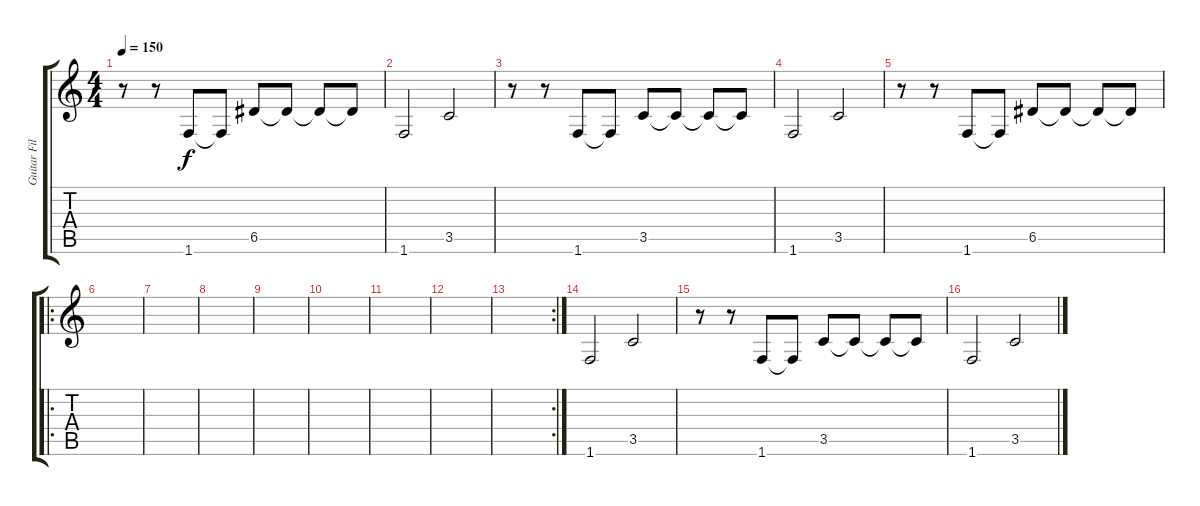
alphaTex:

\track ("Guitar Fills 2" "Guitar Fil") {instrument electricguitarclean}
\staff {score tabs}
\tuning (E4 B3 G3 D3 A2 E2) {hide}
\ts (4 4)
\tempo 150
\clef g2
\ks c
r.8{dy f} r.8 1.6.8 1.6{t}.8 6.5.8 6.5{t}.8 6.5{t}.8 6.5{t}.8 |
1.6.2 3.5.2 |
r.8 r.8 1.6.8 1.6{t}.8 3.5.8 3.5{t}.8 3.5{t}.8 3.5{t}.8 |
1.6.2 3.5.2 |
r.8 r.8 1.6.8 1.6{t}.8 6.5.8 6.5{t}.8 6.5{t}.8 6.5{t}.8 |
\ro
|
|
|
|
|
|
|
\rc 2
|
1.6.2 3.5.2 |
r.8 r.8 1.6.8 1.6{t}.8 3.5.8 3.5{t}.8 3.5{t}.8 3.5{t}.8 |
1.6.2 3.5.2
